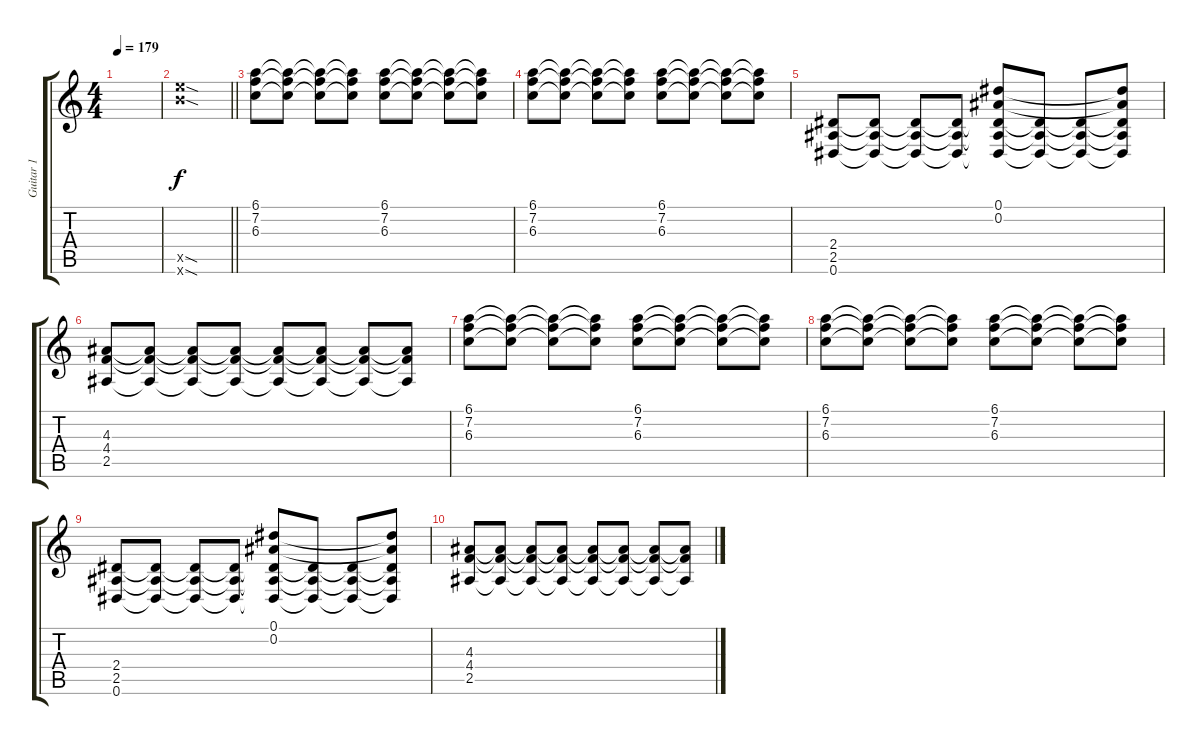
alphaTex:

\track ("Guitar 1" "Guitar 1") {instrument overdrivenguitar}
\staff {score tabs}
\tuning (Eb4 Bb3 Gb3 Db3 Ab2 Eb2) {hide}
\ts (4 4)
\tempo 179
\clef g2
\ks c
|
\barLineRight lightlight
(20.5{sod x} 20.6{sod x}).1 |
(6.1 7.2 6.3).8 (6.1{t} 7.2{t} 6.3{t}).8 (6.1{t} 7.2{t} 6.3{t}).8 (6.1{t} 7.2{t} 6.3{t}).8 (6.1 7.2 6.3).8 (6.1{t} 7.2{t} 6.3{t}).8 (6.1{t} 7.2{t} 6.3{t}).8 (6.1{t} 7.2{t} 6.3{t}).8 |
(6.1 7.2 6.3).8 (6.1{t} 7.2{t} 6.3{t}).8 (6.1{t} 7.2{t} 6.3{t}).8 (6.1{t} 7.2{t} 6.3{t}).8 (6.1 7.2 6.3).8 (6.1{t} 7.2{t} 6.3{t}).8 (6.1{t} 7.2{t} 6.3{t}).8 (6.1{t} 7.2{t} 6.3{t}).8 |
(2.4 2.5 0.6).8 (2.4{t} 2.5{t} 0.6{t}).8 (2.4{t} 2.5{t} 0.6{t}).8 (2.4{t} 2.5{t} 0.6{t}).8 (0.1 0.2 2.4{t} 2.5{t} 0.6{t}).8 (2.4{t} 2.5{t} 0.6{t}).8 (2.4{t} 2.5{t} 0.6{t}).8 (0.1{t} 0.2{t} 2.4{t} 2.5{t} 0.6{t}).8 |
(4.3 4.4 2.5).8 (4.3{t} 4.4{t} 2.5{t}).8 (4.3{t} 4.4{t} 2.5{t}).8 (4.3{t} 4.4{t} 2.5{t}).8 (4.3{t} 4.4{t} 2.5{t}).8 (4.3{t} 4.4{t} 2.5{t}).8 (4.3{t} 4.4{t} 2.5{t}).8 (4.3{t} 4.4{t} 2.5{t}).8 |
(6.1 7.2 6.3).8 (6.1{t} 7.2{t} 6.3{t}).8 (6.1{t} 7.2{t} 6.3{t}).8 (6.1{t} 7.2{t} 6.3{t}).8 (6.1 7.2 6.3).8 (6.1{t} 7.2{t} 6.3{t}).8 (6.1{t} 7.2{t} 6.3{t}).8 (6.1{t} 7.2{t} 6.3{t}).8 |
(6.1 7.2 6.3).8 (6.1{t} 7.2{t} 6.3{t}).8 (6.1{t} 7.2{t} 6.3{t}).8 (6.1{t} 7.2{t} 6.3{t}).8 (6.1 7.2 6.3).8 (6.1{t} 7.2{t} 6.3{t}).8 (6.1{t} 7.2{t} 6.3{t}).8 (6.1{t} 7.2{t} 6.3{t}).8 |
(2.4 2.5 0.6).8 (2.4{t} 2.5{t} 0.6{t}).8 (2.4{t} 2.5{t} 0.6{t}).8 (2.4{t} 2.5{t} 0.6{t}).8 (0.1 0.2 2.4{t} 2.5{t} 0.6{t}).8 (2.4{t} 2.5{t} 0.6{t}).8 (2.4{t} 2.5{t} 0.6{t}).8 (0.1{t} 0.2{t} 2.4{t} 2.5{t} 0.6{t}).8 |
(4.3 4.4 2.5).8 (4.3{t} 4.4{t} 2.5{t}).8 (4.3{t} 4.4{t} 2.5{t}).8 (4.3{t} 4.4{t} 2.5{t}).8 (4.3{t} 4.4{t} 2.5{t}).8 (4.3{t} 4.4{t} 2.5{t}).8 (4.3{t} 4.4{t} 2.5{t}).8 (4.3{t} 4.4{t} 2.5{t}).8
